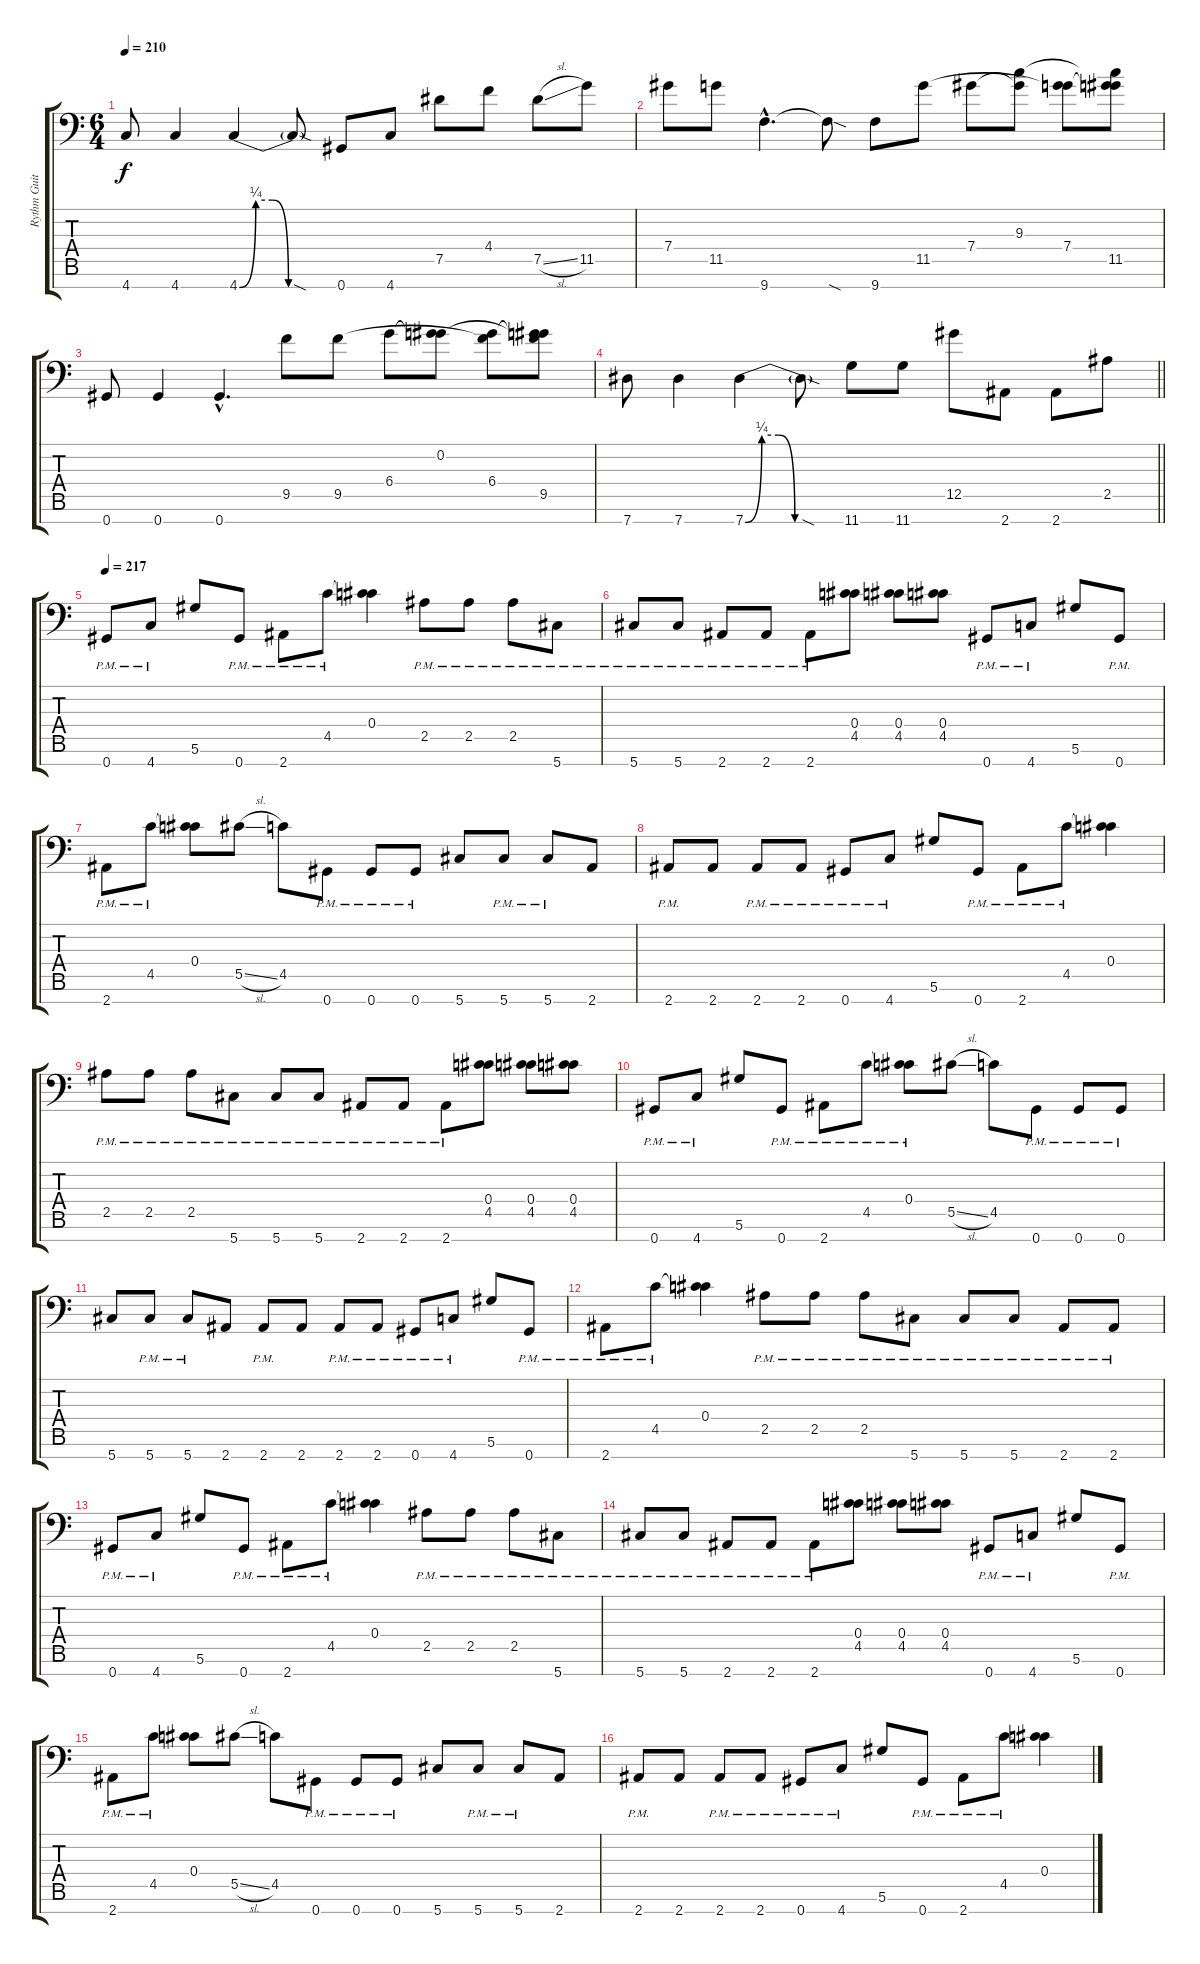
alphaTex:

\track ("Rythm Guitar #1" "Rythm Guit") {instrument distortionguitar}
\staff {score tabs}
\tuning (Db4 Ab3 Eb3 Db3 Ab2 Eb2 Ab1) {hide}
\ts (6 4)
\tempo 210
\clef f4
\ks c
4.7.8{dy f} 4.7.4 4.7{be (custom 0 0 10 1 20 1 30 0 60 0)}.4 4.7{sod t}.8 0.7.8 4.7.8 7.5.8 4.4.8 7.5{sl}.8 11.5.8 |
7.4.8 11.5.8 9.7{hac}.4{d} 9.7{sod t}.8 9.7.8 11.5.8 7.4.8 (9.3 7.4{t}).8 (7.4 11.5{t}).8 (9.3{t} 7.4{t} 11.5).8 |
0.7.8 0.7.4 0.7{hac}.4{d} 9.5.8 9.5.8 6.4.8 (0.2 6.4{t}).8 (6.4 9.5{t}).8 (0.2{t} 6.4{t} 9.5).8 |
\barLineRight lightlight
7.7.8 7.7.4 7.7{be (custom 0 0 10 1 20 1 30 0 60 0)}.4 7.7{sod t}.8 11.7.8 11.7.8 12.5.8 2.7.8 2.7.8 2.5.8 |
\section ("" "")
\tempo 217
0.7{pm}.8 4.7{pm}.8 5.6.8 0.7{pm}.8 2.7{pm}.8 4.5{pm}.8 (0.4 4.5{t}).4 2.5{pm}.8 2.5{pm}.8 2.5{pm}.8 5.7{pm}.8 |
5.7{pm}.8 5.7{pm}.8 2.7{pm}.8 2.7{pm}.8 2.7{pm}.8 (0.4 4.5).8 (0.4 4.5).8 (0.4 4.5).8 0.7{pm}.8 4.7{pm}.8 5.6.8 0.7{pm}.8 |
2.7{pm}.8 4.5{pm}.8 (0.4 4.5{t}).8 5.5{sl}.8 4.5.8 0.7{pm}.8 0.7{pm}.8 0.7{pm}.8 5.7.8 5.7{pm}.8 5.7{pm}.8 2.7.8 |
2.7{pm}.8 2.7.8 2.7{pm}.8 2.7{pm}.8 0.7{pm}.8 4.7{pm}.8 5.6.8 0.7{pm}.8 2.7{pm}.8 4.5{pm}.8 (0.4 4.5{t}).4 |
2.5{pm}.8 2.5{pm}.8 2.5{pm}.8 5.7{pm}.8 5.7{pm}.8 5.7{pm}.8 2.7{pm}.8 2.7{pm}.8 2.7{pm}.8 (0.4 4.5).8 (0.4 4.5).8 (0.4 4.5).8 |
0.7{pm}.8 4.7{pm}.8 5.6.8 0.7{pm}.8 2.7{pm}.8 4.5{pm}.8 (0.4{pm} 4.5{t}).8 5.5{sl}.8 4.5.8 0.7{pm}.8 0.7{pm}.8 0.7{pm}.8 |
5.7.8 5.7{pm}.8 5.7{pm}.8 2.7.8 2.7{pm}.8 2.7.8 2.7{pm}.8 2.7{pm}.8 0.7{pm}.8 4.7{pm}.8 5.6.8 0.7{pm}.8 |
2.7{pm}.8 4.5{pm}.8 (0.4 4.5{t}).4 2.5{pm}.8 2.5{pm}.8 2.5{pm}.8 5.7{pm}.8 5.7{pm}.8 5.7{pm}.8 2.7{pm}.8 2.7{pm}.8 |
0.7{pm}.8 4.7{pm}.8 5.6.8 0.7{pm}.8 2.7{pm}.8 4.5{pm}.8 (0.4 4.5{t}).4 2.5{pm}.8 2.5{pm}.8 2.5{pm}.8 5.7{pm}.8 |
5.7{pm}.8 5.7{pm}.8 2.7{pm}.8 2.7{pm}.8 2.7{pm}.8 (0.4 4.5).8 (0.4 4.5).8 (0.4 4.5).8 0.7{pm}.8 4.7{pm}.8 5.6.8 0.7{pm}.8 |
2.7{pm}.8 4.5{pm}.8 (0.4 4.5{t}).8 5.5{sl}.8 4.5.8 0.7{pm}.8 0.7{pm}.8 0.7{pm}.8 5.7.8 5.7{pm}.8 5.7{pm}.8 2.7.8 |
2.7{pm}.8 2.7.8 2.7{pm}.8 2.7{pm}.8 0.7{pm}.8 4.7{pm}.8 5.6.8 0.7{pm}.8 2.7{pm}.8 4.5{pm}.8 (0.4 4.5{t}).4
